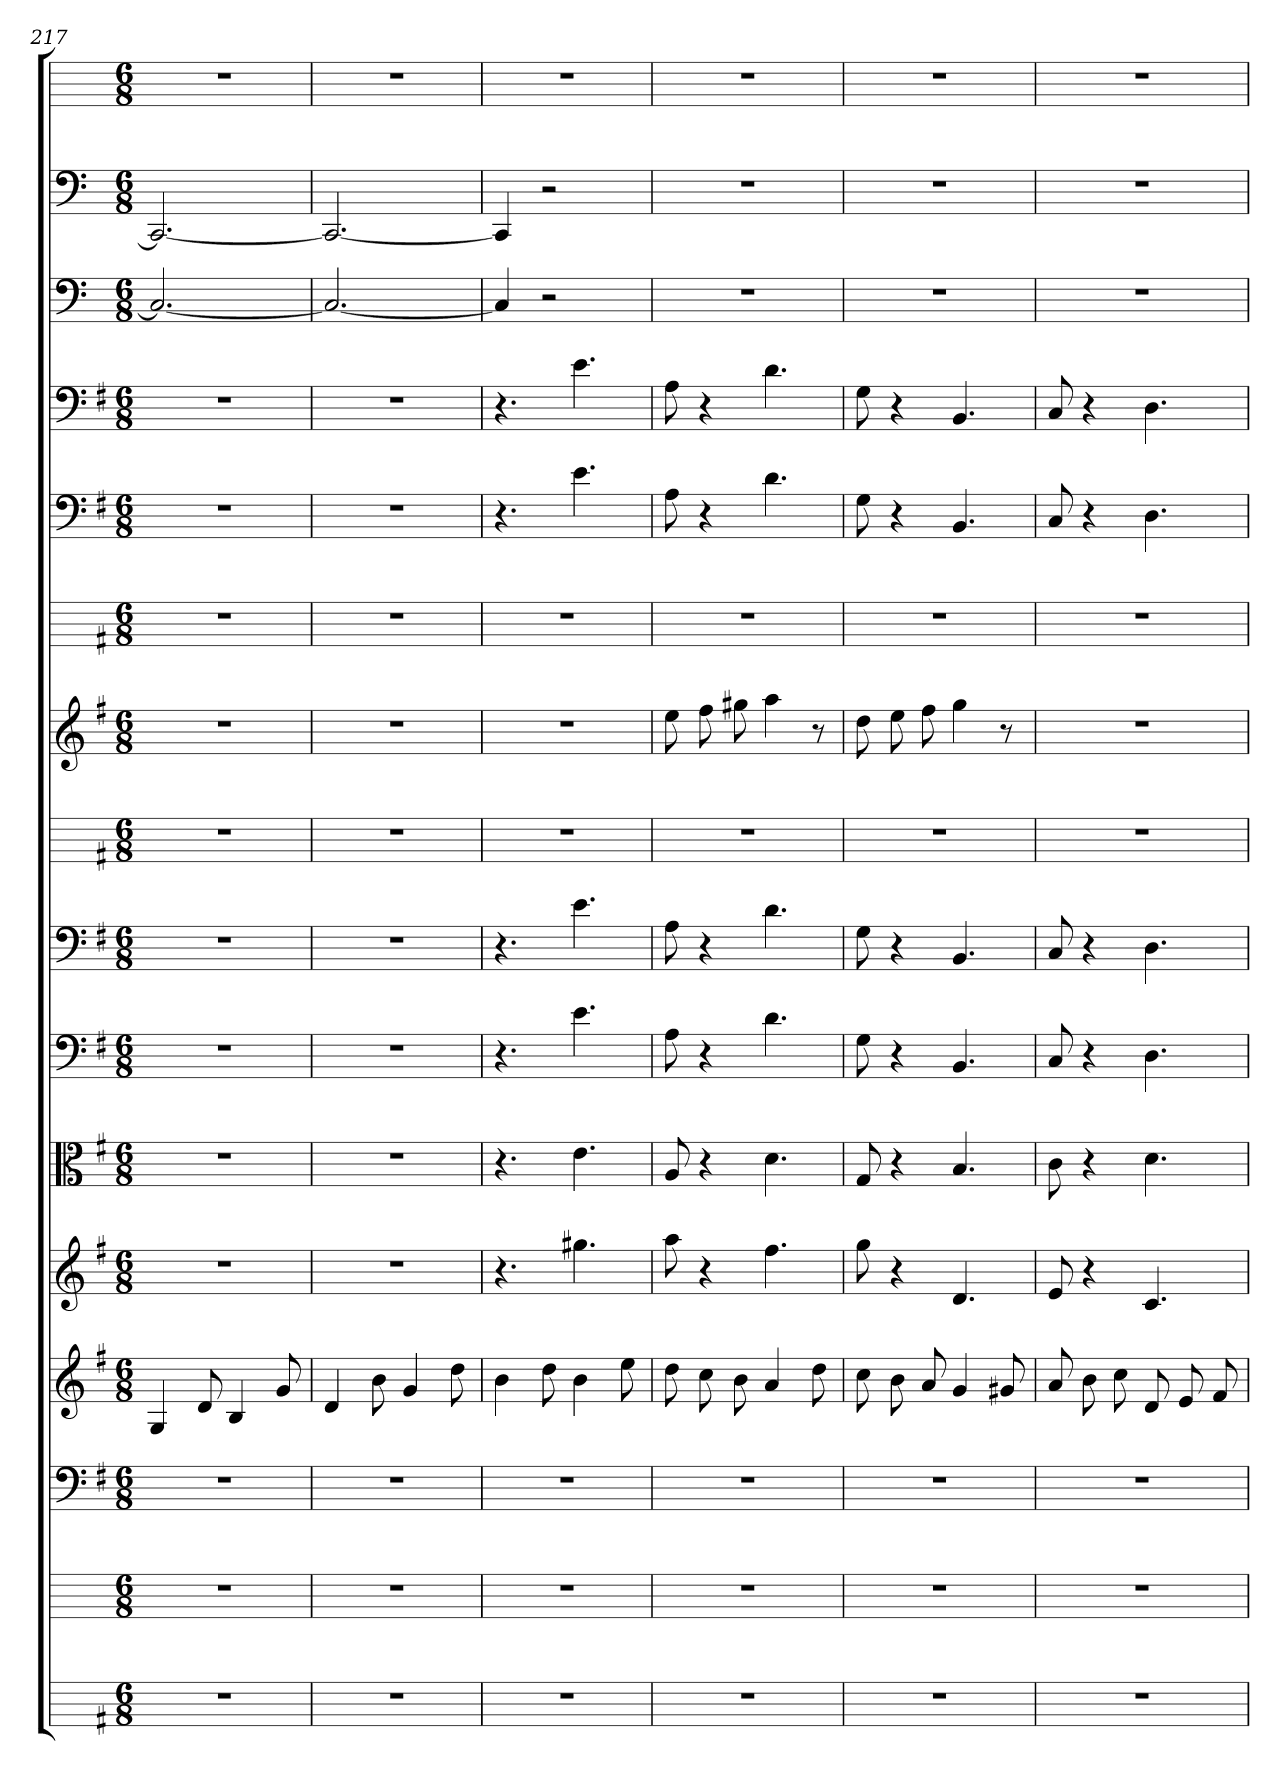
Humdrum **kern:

**kern	**kern	**kern	**kern	**kern	**kern	**kern	**kern	**kern	**kern	**kern	**kern	**kern	**kern	**kern	**kern
*part16	*part15	*part14	*part13	*part12	*part11	*part10	*part9	*part8	*part7	*part6	*part5	*part4	*part3	*part2	*part1
*staff16	*staff15	*staff14	*staff13	*staff12	*staff11	*staff10	*staff9	*staff8	*staff7	*staff6	*staff5	*staff4	*staff3	*staff2	*staff1
*	*	*clefF4	*	*	*clefC3	*clefF4	*clefF4	*	*	*	*clefF4	*clefF4	*	*	*
*k[f#]	*k[]	*k[f#]	*k[f#]	*k[f#]	*k[f#]	*k[f#]	*k[f#]	*k[f#]	*k[f#]	*k[f#]	*k[f#]	*k[f#]	*k[]	*k[]	*k[]
*M6/8	*M6/8	*M6/8	*M6/8	*M6/8	*M6/8	*M6/8	*M6/8	*M6/8	*M6/8	*M6/8	*M6/8	*M6/8	*M6/8	*M6/8	*M6/8
=217	=217	=217	=217	=217	=217	=217	=217	=217	=217	=217	=217	=217	=217	=217	=217
2.r	2.r	2.r	4G	2.r	2.r	2.r	2.r	2.r	2.r	2.r	2.r	2.r	2.C_	2.CC_	2.r
.	.	.	8d	.	.	.	.	.	.	.	.	.	.	.	.
.	.	.	4B	.	.	.	.	.	.	.	.	.	.	.	.
.	.	.	8g	.	.	.	.	.	.	.	.	.	.	.	.
=218	=218	=218	=218	=218	=218	=218	=218	=218	=218	=218	=218	=218	=218	=218	=218
2.r	2.r	2.r	4d	2.r	2.r	2.r	2.r	2.r	2.r	2.r	2.r	2.r	2.C_	2.CC_	2.r
.	.	.	8b	.	.	.	.	.	.	.	.	.	.	.	.
.	.	.	4g	.	.	.	.	.	.	.	.	.	.	.	.
.	.	.	8dd	.	.	.	.	.	.	.	.	.	.	.	.
=219	=219	=219	=219	=219	=219	=219	=219	=219	=219	=219	=219	=219	=219	=219	=219
2.r	2.r	2.r	4b	4.r	4.r	4.r	4.r	2.r	2.r	2.r	4.r	4.r	4C]	4CC]	2.r
.	.	.	8dd	.	.	.	.	.	.	.	.	.	2r	2r	.
.	.	.	4b	4.gg#X	4.e	4.e	4.e	.	.	.	4.e	4.e	.	.	.
.	.	.	8ee	.	.	.	.	.	.	.	.	.	.	.	.
=220	=220	=220	=220	=220	=220	=220	=220	=220	=220	=220	=220	=220	=220	=220	=220
2.r	2.r	2.r	8dd	8aa	8A	8A	8A	2.r	8ee	2.r	8A	8A	2.r	2.r	2.r
.	.	.	8cc	4r	4r	4r	4r	.	8ff#	.	4r	4r	.	.	.
.	.	.	8b	.	.	.	.	.	8gg#X	.	.	.	.	.	.
.	.	.	4a	4.ff#	4.d	4.d	4.d	.	4aa	.	4.d	4.d	.	.	.
.	.	.	8dd	.	.	.	.	.	8r	.	.	.	.	.	.
=221	=221	=221	=221	=221	=221	=221	=221	=221	=221	=221	=221	=221	=221	=221	=221
2.r	2.r	2.r	8cc	8gg	8G	8G	8G	2.r	8dd	2.r	8G	8G	2.r	2.r	2.r
.	.	.	8b	4r	4r	4r	4r	.	8ee	.	4r	4r	.	.	.
.	.	.	8a	.	.	.	.	.	8ff#	.	.	.	.	.	.
.	.	.	4g	4.d	4.B	4.BB	4.BB	.	4gg	.	4.BB	4.BB	.	.	.
.	.	.	8g#X	.	.	.	.	.	8r	.	.	.	.	.	.
=222	=222	=222	=222	=222	=222	=222	=222	=222	=222	=222	=222	=222	=222	=222	=222
2.r	2.r	2.r	8a	8e	8c	8C	8C	2.r	2.r	2.r	8C	8C	2.r	2.r	2.r
.	.	.	8b	4r	4r	4r	4r	.	.	.	4r	4r	.	.	.
.	.	.	8cc	.	.	.	.	.	.	.	.	.	.	.	.
.	.	.	8d	4.c	4.d	4.D	4.D	.	.	.	4.D	4.D	.	.	.
.	.	.	8e	.	.	.	.	.	.	.	.	.	.	.	.
.	.	.	8f#	.	.	.	.	.	.	.	.	.	.	.	.
=	=	=	=	=	=	=	=	=	=	=	=	=	=	=	=
*-	*-	*-	*-	*-	*-	*-	*-	*-	*-	*-	*-	*-	*-	*-	*-
